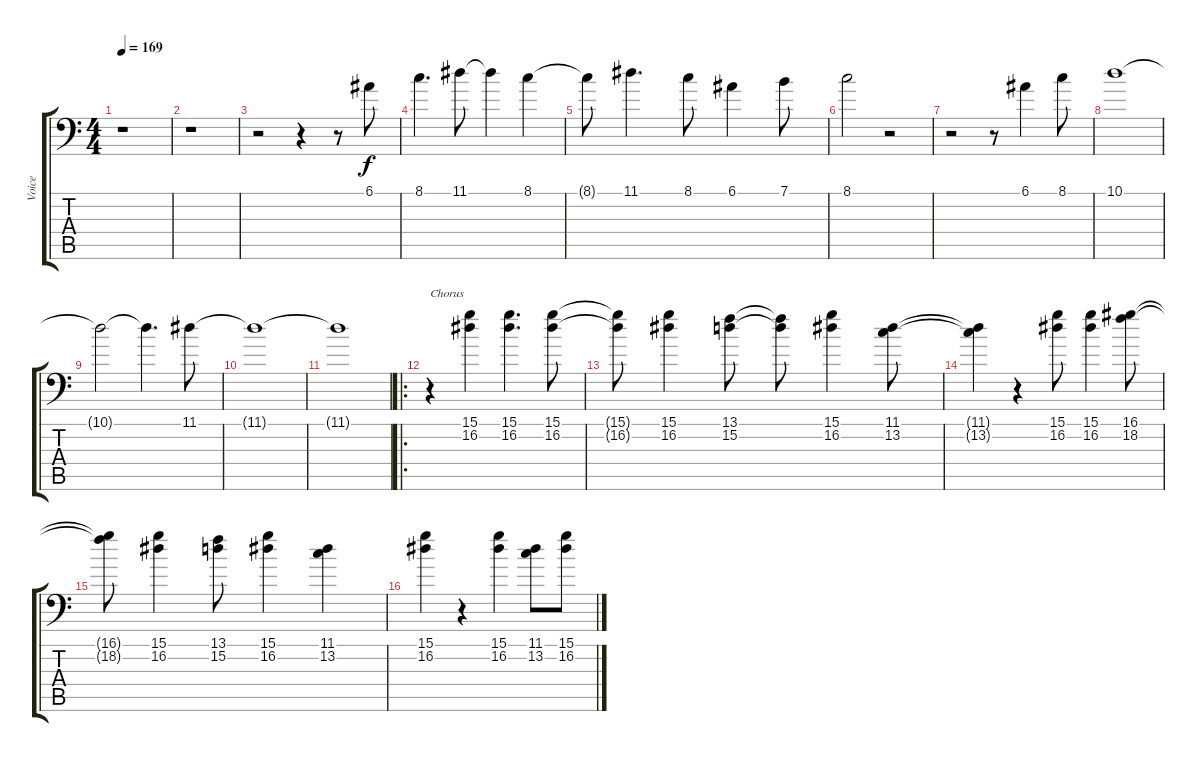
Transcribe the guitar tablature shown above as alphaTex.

\track ("Voice" "Voice") {instrument cello}
\staff {score tabs}
\tuning (E4 B3 G3 D3 A2 E2) {hide}
\ts (4 4)
\tempo 169
\clef f4
\ks c
r.1{dy f} |
r.1 |
r.2 r.4 r.8 6.1.8 |
8.1.4{d} 11.1.8 11.1{t}.4 8.1.4 |
8.1{t}.8 11.1.4{d} 8.1.8 6.1.4 7.1.8 |
8.1.2 r.2 |
r.2 r.8 6.1.4 8.1.8 |
10.1.1 |
10.1{t}.2 10.1{t}.4{d} 11.1.8 |
11.1{t}.1 |
11.1{t}.1 |
\ro
r.4{txt "Chorus"} (15.1 16.2).4 (15.1 16.2).4{d} (15.1 16.2).8 |
(15.1{t} 16.2{t}).8 (15.1 16.2).4 (13.1 15.2).8 (13.1{t} 15.2{t}).8 (15.1 16.2).4 (11.1 13.2).8 |
(11.1{t} 13.2{t}).4 r.4 (15.1 16.2).8 (15.1 16.2).4 (16.1 18.2).8 |
(16.1{t} 18.2{t}).8 (15.1 16.2).4 (13.1 15.2).8 (15.1 16.2).4 (11.1 13.2).4 |
(15.1 16.2).4 r.4 (15.1 16.2).4 (11.1 13.2).8 (15.1 16.2).8
